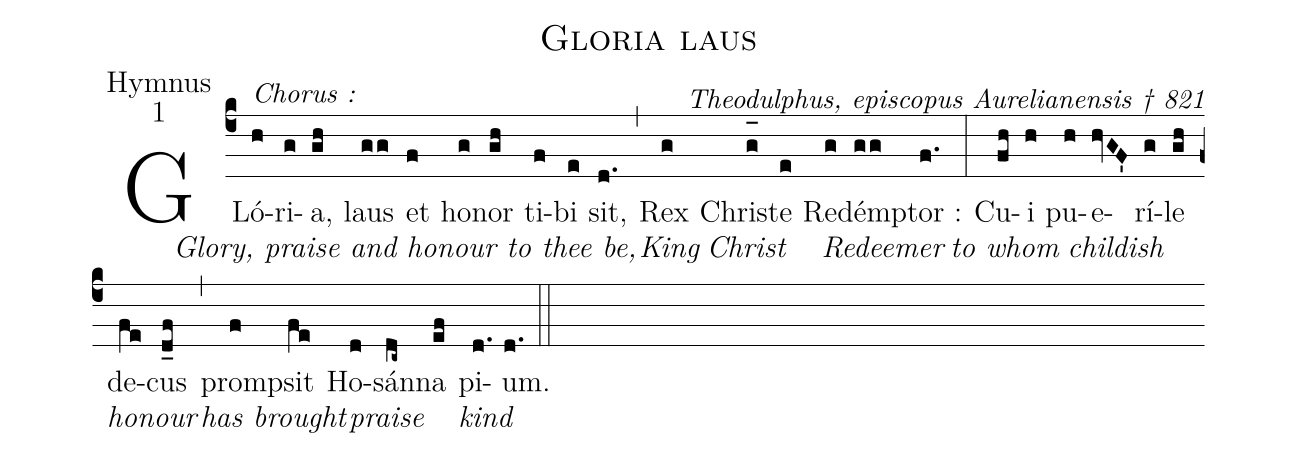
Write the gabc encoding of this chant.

name:Gloria laus;
office-part:Hymnus;
mode:1;
commentary:Theodulphus, episcopus Aurelianensis † 821;
%%
(c4) <alt>Chorus :</alt>GLó[Glory, praise and honour to thee be,](h)ri(g)a,(gh) laus(gg) et(f) ho(g)nor(gh) ti(f)bi[/](e) sit,(d.) (,)
Rex[King](g) Chri[Christ](g_[oh:h])ste[/](e) Red[Redeemer](g)ém(gg)ptor :[/](f.) (:)
Cu[to whom](fh)i[/](h) pu[childish](h)e(hvGF')rí(g)le[/](gh) de[honour](fe)cus(d_f) (,)
prom[has brought](f)psit(fe) Ho[praise](d)sán(dc~)na[/](ef) pi[kind](d.)um.(d.) (::)
